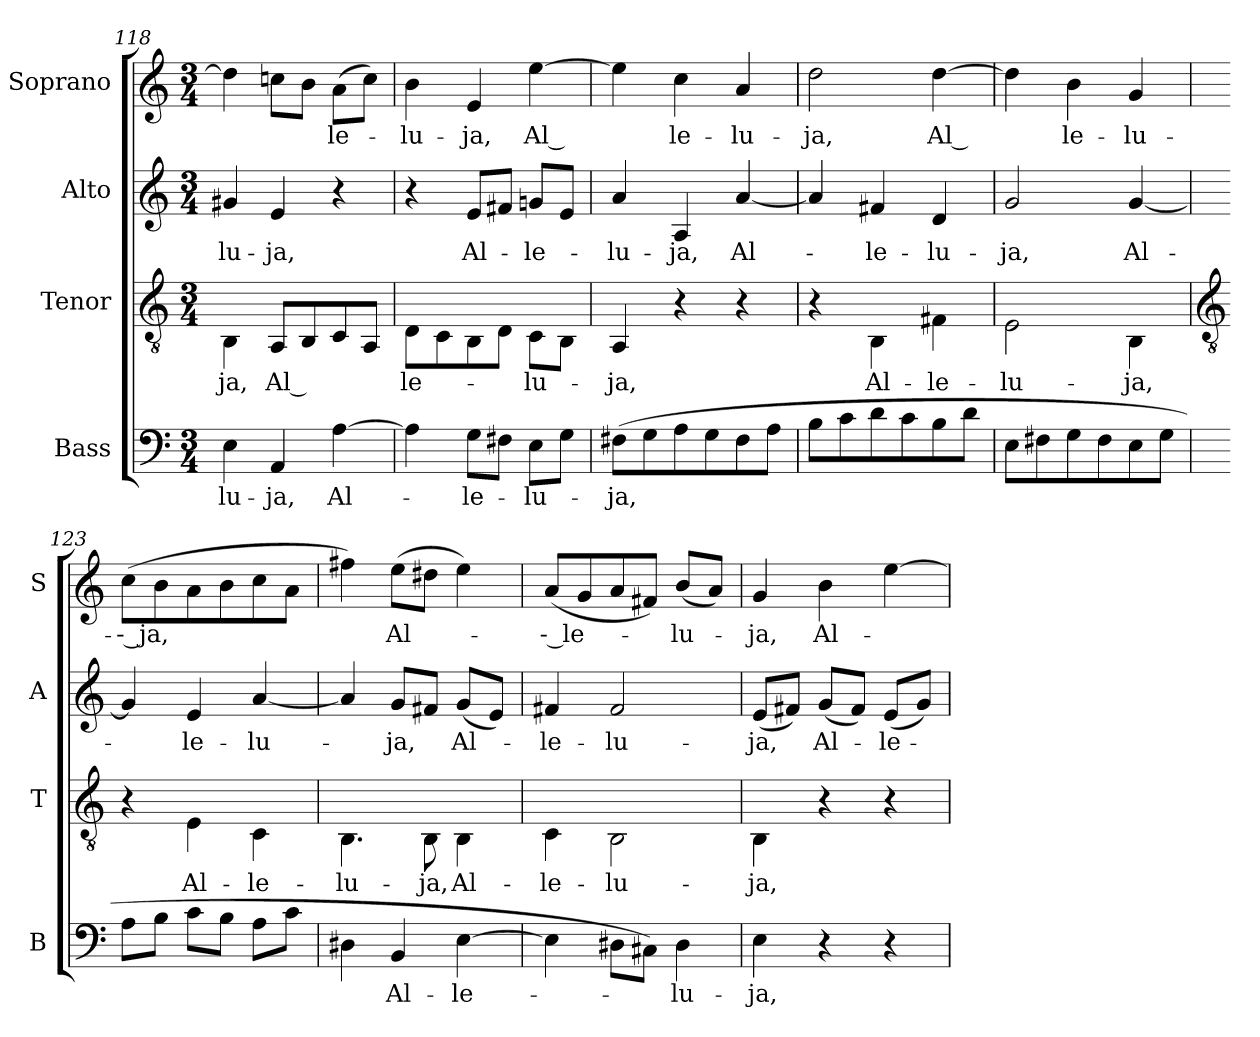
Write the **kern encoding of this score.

**kern	**text	**kern	**text	**kern	**text	**kern	**text
*part4	*part4	*part3	*part3	*part2	*part2	*part1	*part1
*staff4	*staff4	*staff3	*staff3	*staff2	*staff2	*staff1	*staff1
*I"Bass	*	*I"Tenor	*	*I"Alto	*	*I"Soprano	*
*I'B	*	*I'T	*	*I'A	*	*I'S	*
*clefF4	*	*clefGv2	*	*clefG2	*	*clefG2	*
*k[]	*	*k[]	*	*k[]	*	*k[]	*
*C:	*	*C:	*	*C:	*	*C:	*
*M3/4	*	*M3/4	*	*M3/4	*	*M3/4	*
=118	=118	=118	=118	=118	=118	=118	=118
!	!LO:LY:b	!	!LO:LY:b	!	!LO:LY:b	!	!
4E\	-lu-	4BB\	-ja,	4g#X/	-lu-	4dd\]	.
!	!LO:LY:b	!	!LO:LY:b	!	!LO:LY:b	!	!
4AA/	-ja,	8AA/L	Al --	4e/	-ja,	8ccn\L	.
.	.	8BB/	.	.	.	8b\J	.
!	!LO:LY:b	!	!	!	!	!	!LO:LY:b
[4A\	Al-	8C/	.	4r	.	(>8a\L	-le-
.	.	8AA/J	.	.	.	8cc\J)	.
=119	=119	=119	=119	=119	=119	=119	=119
!	!	!	!LO:LY:b	!	!	!	!LO:LY:b
4A\]	.	8D\L	-le-	4r	.	4b\	-lu-
.	.	8C\	.	.	.	.	.
!	!LO:LY:b	!	!	!	!LO:LY:b	!	!LO:LY:b
8G\L	-le-	8BB\	.	8e/L	Al-	4e/	-ja,
8F#X\J	.	8D\J	.	8f#X/J	.	.	.
!	!LO:LY:b	!	!LO:LY:b	!	!LO:LY:b	!	!LO:LY:b
8E\L	-lu-	8C\L	-lu-	8gn/L	-le-	[4ee\	Al --
8G\J	.	8BB\J	.	8e/J	.	.	.
=120	=120	=120	=120	=120	=120	=120	=120
!	!LO:LY:b	!	!LO:LY:b	!	!LO:LY:b	!	!
(>8F#X\L	-ja,	4AA/	-ja,	4a/	-lu-	4ee\]	.
8G\	.	.	.	.	.	.	.
!	!	!	!	!	!LO:LY:b	!	!LO:LY:b
8A\	.	4r	.	4A/	-ja,	4cc\	-le-
8G\	.	.	.	.	.	.	.
!	!	!	!	!	!LO:LY:b	!	!LO:LY:b
8F#\	.	4r	.	[4a/	Al-	4a/	-lu-
8A\J	.	.	.	.	.	.	.
=121	=121	=121	=121	=121	=121	=121	=121
!	!	!	!	!	!	!	!LO:LY:b
8B\L	.	4r	.	4a/]	.	2dd\	-ja,
8c\	.	.	.	.	.	.	.
!	!	!	!LO:LY:b	!	!LO:LY:b	!	!
8d\	.	4BB\	Al-	4f#X/	-le-	.	.
8c\	.	.	.	.	.	.	.
!	!	!	!LO:LY:b	!	!LO:LY:b	!	!LO:LY:b
8B\	.	4F#X\	-le-	4d/	-lu-	[4dd\	Al --
8d\J	.	.	.	.	.	.	.
=122	=122	=122	=122	=122	=122	=122	=122
!	!	!	!LO:LY:b	!	!LO:LY:b	!	!
8E\L	.	2E\	-lu-	2g/	-ja,	4dd\]	.
8F#X\	.	.	.	.	.	.	.
!	!	!	!	!	!	!	!LO:LY:b
8G\	.	.	.	.	.	4b\	-le-
8F#\	.	.	.	.	.	.	.
!	!	!	!LO:LY:b	!	!LO:LY:b	!	!LO:LY:b
8E\	.	4BB\	-ja,	[4g/	Al-	4g/	-lu-
8G\J	.	.	.	.	.	.	.
!!LO:LB:g=z
=123	=123	=123	=123	=123	=123	=123	=123
*	*	*clefGv2	*	*	*	*	*
!	!LO:LY:b	!	!	!	!LO:LY:b	!	!LO:LY:b
8A\L	.	4r	.	4g/]	-­	(>8cc\L	-- ja,
8B\J	.	.	.	.	.	8b\	.
!	!	!	!LO:LY:b	!	!LO:LY:b	!	!
8c\L	.	4E\	Al-	4e/	le-	8a\	.
8B\J	.	.	.	.	.	8b\	.
!	!	!	!LO:LY:b	!	!LO:LY:b	!	!
8A\L	.	4C\	-le-	[4a/	-lu-	8cc\	.
8c\J	.	.	.	.	.	8a\J	.
=124	=124	=124	=124	=124	=124	=124	=124
!	!	!	!LO:LY:b	!	!	!	!
4D#X\	.	4.BB\	-lu-	4a/]	.	4ff#X\)	.
!	!LO:LY:b	!	!	!	!LO:LY:b	!	!LO:LY:b
4BB/	Al-	.	.	8g/L	-ja,	(>8ee\L	Al-
!	!	!	!LO:LY:b	!	!	!	!
.	.	8BB\	-ja,	8f#X/J	.	8dd#X\J	.
!	!LO:LY:b	!	!LO:LY:b	!	!LO:LY:b	!	!
[4E\	-le-	4BB\	Al-	(<8g/L	Al-	4ee\)	.
.	.	.	.	8e/J)	.	.	.
=125	=125	=125	=125	=125	=125	=125	=125
!	!	!	!LO:LY:b	!	!LO:LY:b	!	!LO:LY:b
4E\]	.	4C\	-le-	4f#X/	-le-	(<8a/L	-- le-
.	.	.	.	.	.	8g/	.
!	!	!	!LO:LY:b	!	!LO:LY:b	!	!
8D#X\L	.	2BB\	-lu-	2f#/	-lu-	8a/	.
8C#X\J)	.	.	.	.	.	8f#X/J)	.
!	!LO:LY:b	!	!	!	!	!	!LO:LY:b
4D#\	-lu-	.	.	.	.	(<8b/L	-lu-
.	.	.	.	.	.	8a/J)	.
=126	=126	=126	=126	=126	=126	=126	=126
!	!LO:LY:b	!	!LO:LY:b	!	!LO:LY:b	!	!LO:LY:b
4E\	-ja,	4BB\	-ja,	(<8e/L	-ja,	4g/	-ja,
.	.	.	.	8f#X/J)	.	.	.
!	!	!	!	!	!LO:LY:b	!	!LO:LY:b
4r	.	4r	.	(<8g/L	Al-	4b\	Al-
.	.	.	.	8f#/J)	.	.	.
!	!	!	!	!	!LO:LY:b	!	!
4r	.	4r	.	(<8e/L	-le-	[4ee\	.
.	.	.	.	8g/J)	.	.	.
=	=	=	=	=	=	=	=
*-	*-	*-	*-	*-	*-	*-	*-
